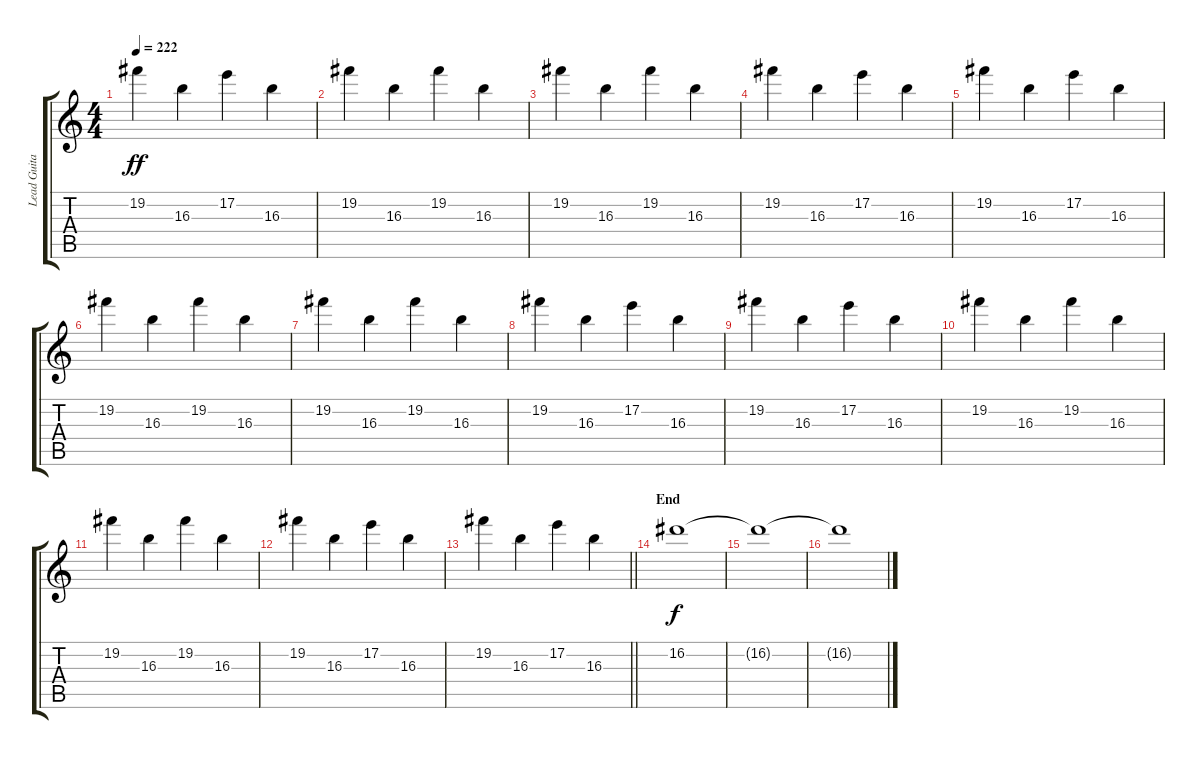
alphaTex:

\track ("Lead Guitar" "Lead Guita") {instrument overdrivenguitar}
\staff {score tabs}
\tuning (E4 B3 G3 D3 A2 E2) {hide}
\ts (4 4)
\tempo 222
\clef g2
\ks c
19.2.4{dy ff} 16.3.4 17.2.4 16.3.4 |
19.2.4 16.3.4 19.2.4 16.3.4 |
19.2.4 16.3.4 19.2.4 16.3.4 |
19.2.4 16.3.4 17.2.4 16.3.4 |
19.2.4 16.3.4 17.2.4 16.3.4 |
19.2.4 16.3.4 19.2.4 16.3.4 |
19.2.4 16.3.4 19.2.4 16.3.4 |
19.2.4 16.3.4 17.2.4 16.3.4 |
19.2.4 16.3.4 17.2.4 16.3.4 |
19.2.4 16.3.4 19.2.4 16.3.4 |
19.2.4 16.3.4 19.2.4 16.3.4 |
19.2.4 16.3.4 17.2.4 16.3.4 |
\barLineRight lightlight
19.2.4 16.3.4 17.2.4 16.3.4 |
\section ("" "End")
16.2.1{dy f} |
16.2{t}.1 |
16.2{t}.1
